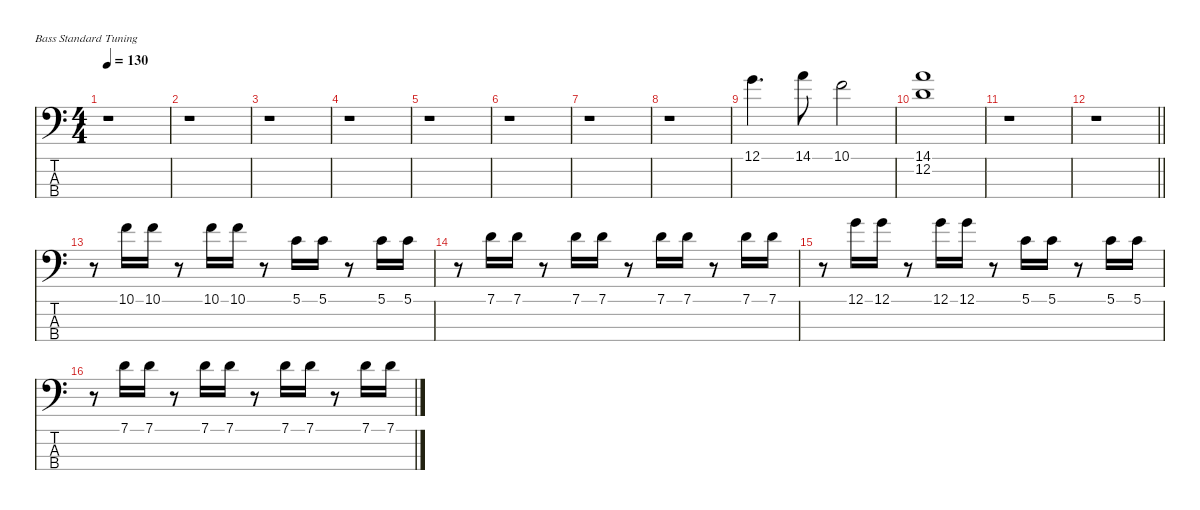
\defaultSystemsLayout 4
\hideDynamics
\bracketExtendMode nobrackets
\singleTrackTrackNamePolicy hidden
\multiTrackTrackNamePolicy hidden
\otherSystemsTrackNameOrientation horizontal
\track ("Bass guitar" "el.guit.") {defaultSystemsLayout 8 instrument electricguitarclean}
\staff {score tabs}
\tuning (G2 D2 A1 E1)
\ts (4 4)
\tempo 130
\clef f4
\ks c
r.1{dy f beam Down} |
r.1{beam Down} |
r.1{beam Down} |
r.1{beam Down} |
r.1{beam Down} |
r.1{beam Down} |
r.1{beam Down} |
r.1{beam Down} |
12.1.4{d beam Down} 14.1.8{beam Down} 10.1.2{beam Down} |
(14.1 12.2).1{beam Down} |
r.1{beam Down} |
\barLineRight lightlight
r.1{beam Down} |
r.8{instrument electricguitarjazz beam Down} 10.1.16{beam Down} 10.1.16{beam Down} r.8{beam Down} 10.1.16{beam Down} 10.1.16{beam Down} r.8{beam Down} 5.1.16{beam Down} 5.1.16{beam Down} r.8{beam Down} 5.1.16{beam Down} 5.1.16{beam Down} |
r.8{beam Down} 7.1.16{beam Down} 7.1.16{beam Down} r.8{beam Down} 7.1.16{beam Down} 7.1.16{beam Down} r.8{beam Down} 7.1.16{beam Down} 7.1.16{beam Down} r.8{beam Down} 7.1.16{beam Down} 7.1.16{beam Down} |
r.8{beam Down} 12.1.16{beam Down} 12.1.16{beam Down} r.8{beam Down} 12.1.16{beam Down} 12.1.16{beam Down} r.8{beam Down} 5.1.16{beam Down} 5.1.16{beam Down} r.8{beam Down} 5.1.16{beam Down} 5.1.16{beam Down} |
r.8{beam Down} 7.1.16{beam Down} 7.1.16{beam Down} r.8{beam Down} 7.1.16{beam Down} 7.1.16{beam Down} r.8{beam Down} 7.1.16{beam Down} 7.1.16{beam Down} r.8{beam Down} 7.1.16{beam Down} 7.1.16{beam Down}
